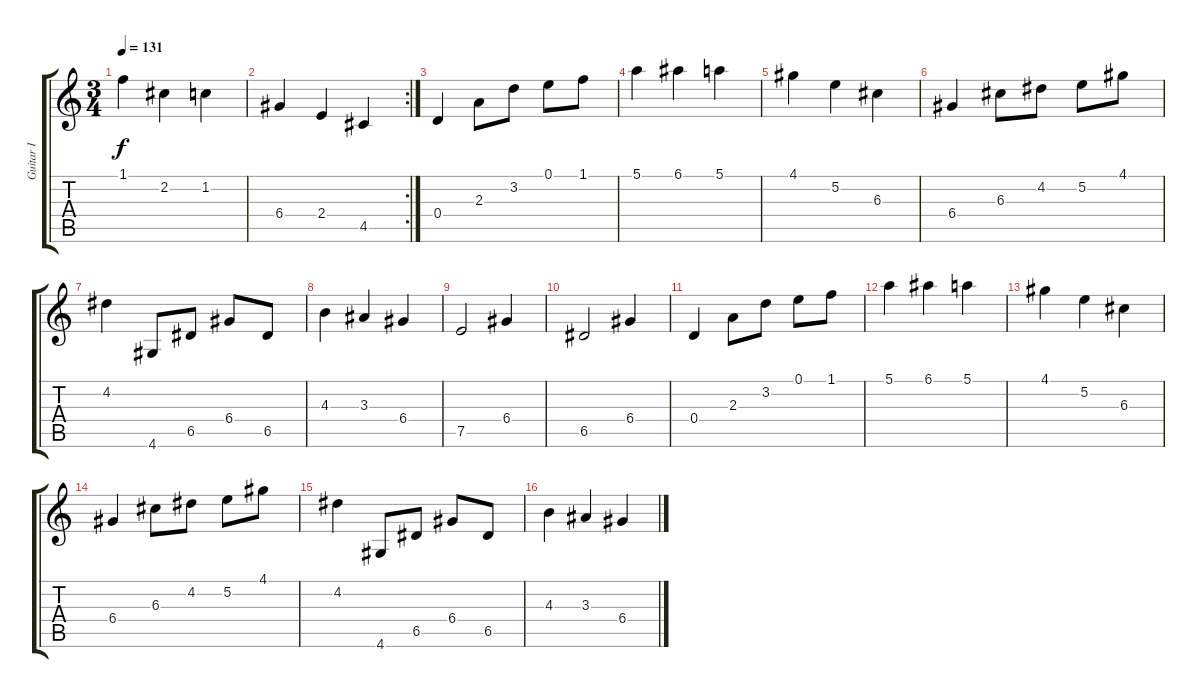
\track ("Guitar I" "Guitar I") {instrument distortionguitar}
\staff {score tabs}
\tuning (E4 B3 G3 D3 A2 E2) {hide}
\ts (3 4)
\tempo 131
\clef g2
\ks c
1.1.4{dy f} 2.2.4 1.2.4 |
\rc 2
6.4.4 2.4.4 4.5.4 |
0.4.4 2.3.8 3.2.8 0.1.8 1.1.8 |
5.1.4 6.1.4 5.1.4 |
4.1.4 5.2.4 6.3.4 |
6.4.4 6.3.8 4.2.8 5.2.8 4.1.8 |
4.2.4 4.6.8 6.5.8 6.4.8 6.5.8 |
4.3.4 3.3.4 6.4.4 |
7.5.2 6.4.4 |
6.5.2 6.4.4 |
0.4.4 2.3.8 3.2.8 0.1.8 1.1.8 |
5.1.4 6.1.4 5.1.4 |
4.1.4 5.2.4 6.3.4 |
6.4.4 6.3.8 4.2.8 5.2.8 4.1.8 |
4.2.4 4.6.8 6.5.8 6.4.8 6.5.8 |
4.3.4 3.3.4 6.4.4
